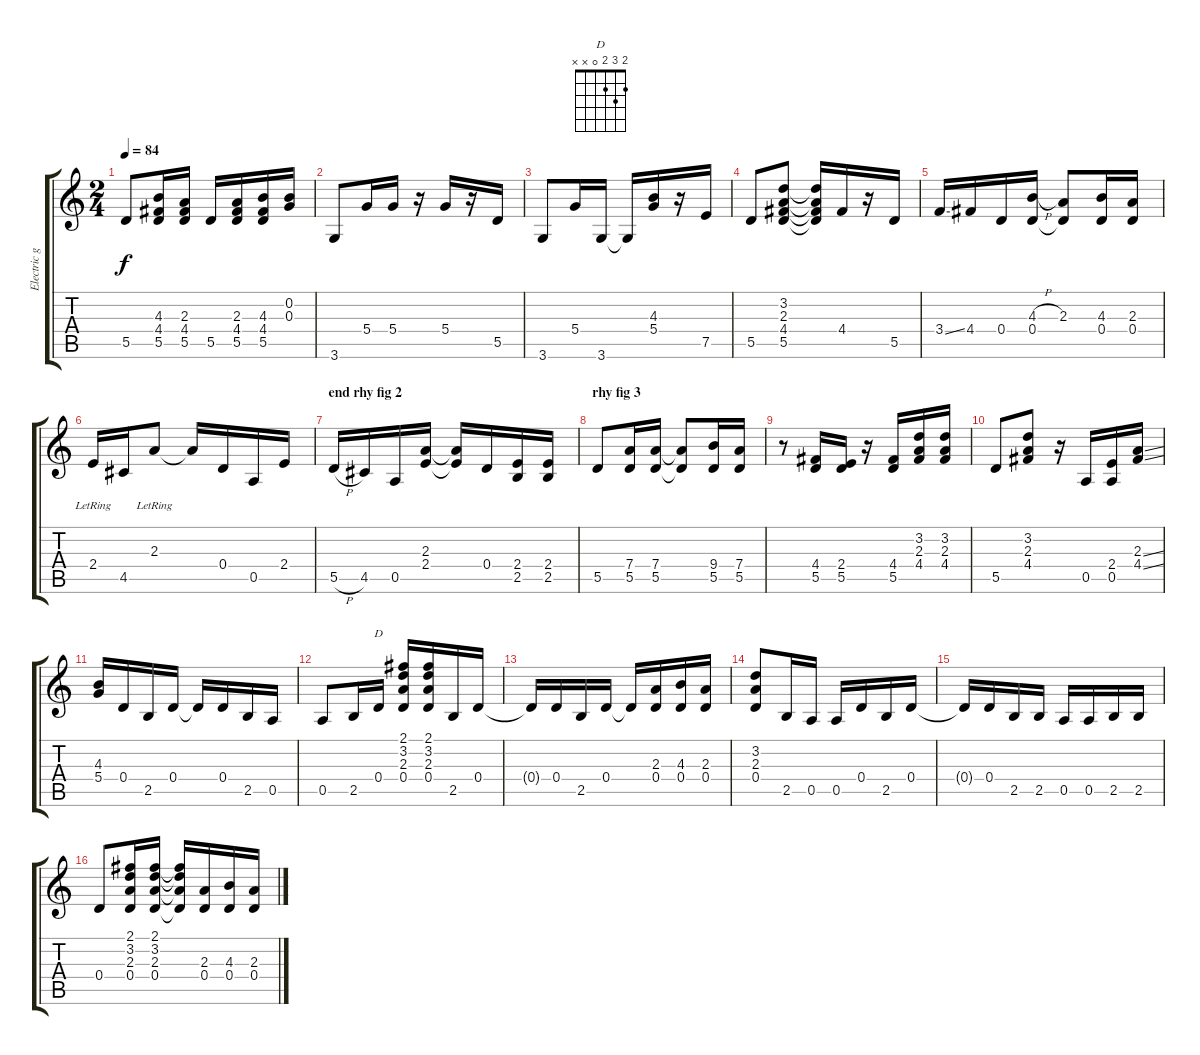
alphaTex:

\track ("Electric guitar" "Electric g") {instrument electricguitarmuted}
\staff {score tabs}
\tuning (E4 B3 G3 D3 A2 E2) {hide}
\chord ("D" 2 3 2 0 x x)
\ts (2 4)
\tempo 84
\clef g2
\ks c
5.5.8{dy f} (4.3 4.4 5.5).16 (2.3 4.4 5.5).16 5.5.16 (2.3 4.4 5.5).16 (4.3 4.4 5.5).16 (0.2 0.3).16 |
3.6.8 5.4.16 5.4.16 r.16 5.4.16 r.16 5.5.16 |
3.6.8 5.4.16 3.6.16 3.6{t}.16 (4.3 5.4).16 r.16 7.5.16 |
5.5.8 (3.2 2.3 4.4 5.5).8 (3.2{t} 2.3{t} 4.4{t} 5.5{t}).16 4.4.16 r.16 5.5.16 |
3.4{ss}.16 4.4.16 0.4.16 (4.3{h} 0.4).16 (2.3 0.4{t}).8 (4.3 0.4).16 (2.3 0.4).16 |
2.4{lr}.16 4.5.16 2.3{lr}.8 2.3{t}.16 0.4.16 0.5.16 2.4.16 |
\section ("" "end rhy fig 2")
5.5{h}.16 4.5.16 0.5.16 (2.3 2.4).16 (2.3{t} 2.4{t}).16 0.4.16 (2.4 2.5).16 (2.4 2.5).16 |
\section ("" "rhy fig 3")
5.5.8 (7.4 5.5).16 (7.4 5.5).16 (7.4{t} 5.5{t}).8 (9.4 5.5).16 (7.4 5.5).16 |
r.8 (4.4 5.5).16 (2.4 5.5).16 r.16 (4.4 5.5).16 (3.2 2.3 4.4).16 (3.2 2.3 4.4).16 |
5.5.8 (3.2 2.3 4.4).8 r.16 0.5.16 (2.4 0.5).16 (2.3{ss} 4.4{ss}).16 |
(4.3 5.4).16 0.4.16 2.5.16 0.4.16 0.4{t}.16 0.4.16 2.5.16 0.5.16 |
0.5.8 2.5.16 0.4.16{ch "D"} (2.1 3.2 2.3 0.4).16 (2.1 3.2 2.3 0.4).16 2.5.16 0.4.16 |
0.4{t}.16 0.4.16 2.5.16 0.4.16 0.4{t}.16 (2.3 0.4).16 (4.3 0.4).16 (2.3 0.4).16 |
(3.2 2.3 0.4).8 2.5.16 0.5.16 0.5.16 0.4.16 2.5.16 0.4.16 |
0.4{t}.16 0.4.16 2.5.16 2.5.16 0.5.16 0.5.16 2.5.16 2.5.16 |
0.4.8 (2.1 3.2 2.3 0.4).16 (2.1 3.2 2.3 0.4).16 (2.1{t} 3.2{t} 2.3{t} 0.4{t}).16 (2.3 0.4).16 (4.3 0.4).16 (2.3 0.4).16
